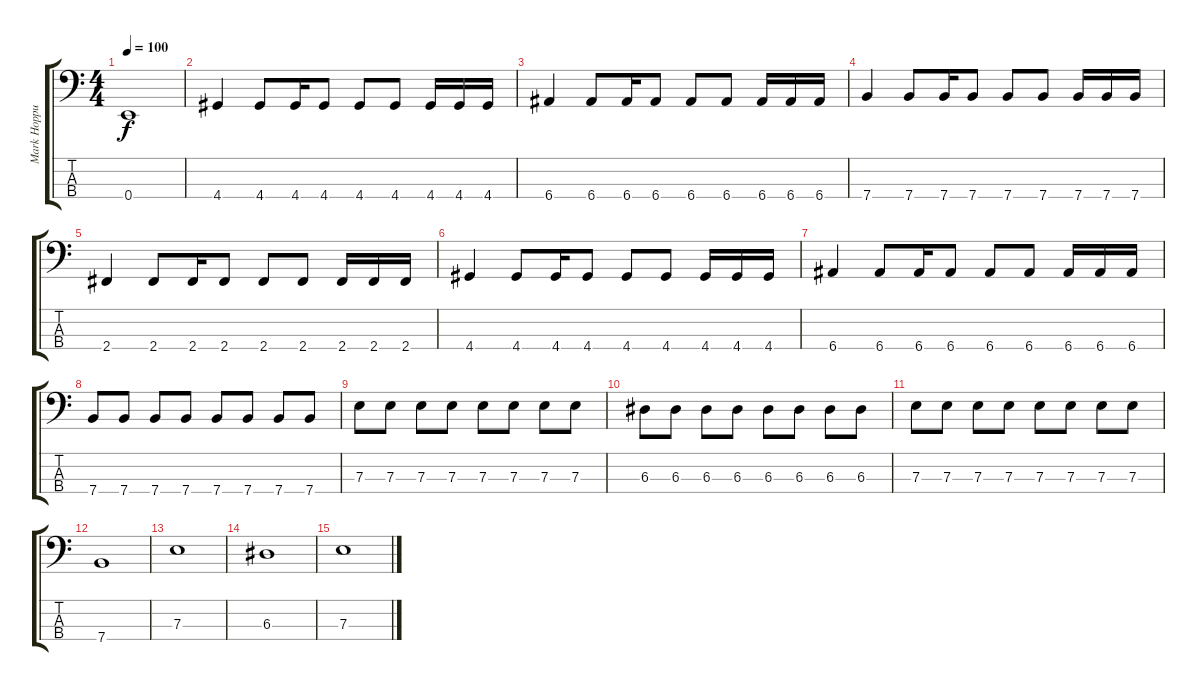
\track ("Mark Hoppus (Bass)" "Mark Hoppu") {instrument electricbasspick}
\staff {score tabs}
\tuning (G2 D2 A1 E1) {hide}
\ts (4 4)
\tempo 100
\clef f4
\ks c
0.4.1{dy f} |
4.4.4 4.4.8 4.4.16 4.4.8 4.4.8 4.4.8 4.4.16 4.4.16 4.4.16 |
6.4.4 6.4.8 6.4.16 6.4.8 6.4.8 6.4.8 6.4.16 6.4.16 6.4.16 |
7.4.4 7.4.8 7.4.16 7.4.8 7.4.8 7.4.8 7.4.16 7.4.16 7.4.16 |
2.4.4 2.4.8 2.4.16 2.4.8 2.4.8 2.4.8 2.4.16 2.4.16 2.4.16 |
4.4.4 4.4.8 4.4.16 4.4.8 4.4.8 4.4.8 4.4.16 4.4.16 4.4.16 |
6.4.4 6.4.8 6.4.16 6.4.8 6.4.8 6.4.8 6.4.16 6.4.16 6.4.16 |
7.4.8 7.4.8 7.4.8 7.4.8 7.4.8 7.4.8 7.4.8 7.4.8 |
7.3.8 7.3.8 7.3.8 7.3.8 7.3.8 7.3.8 7.3.8 7.3.8 |
6.3.8 6.3.8 6.3.8 6.3.8 6.3.8 6.3.8 6.3.8 6.3.8 |
7.3.8 7.3.8 7.3.8 7.3.8 7.3.8 7.3.8 7.3.8 7.3.8 |
7.4.1 |
7.3.1 |
6.3.1 |
7.3.1
